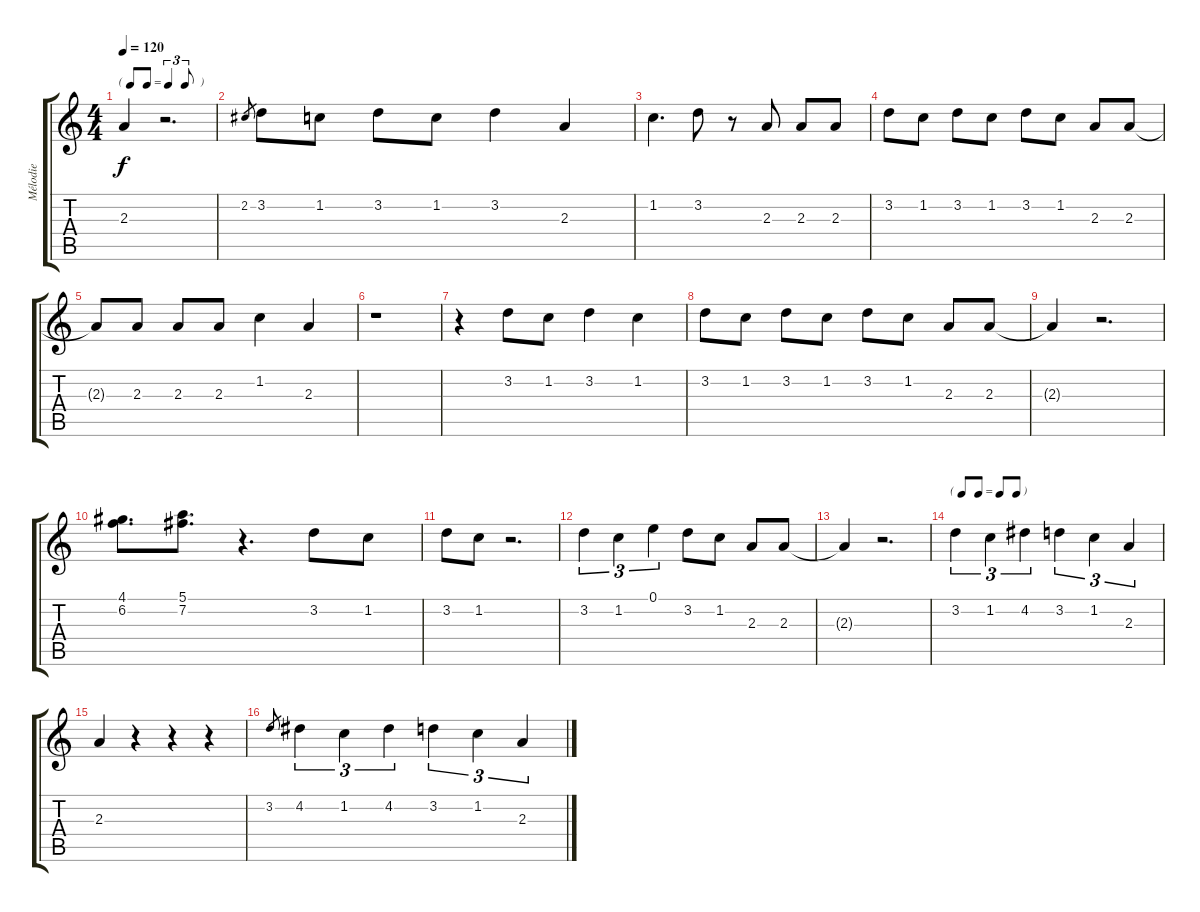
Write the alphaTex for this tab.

\track ("Mélodie" "Mélodie") {instrument electricguitarjazz}
\staff {score tabs}
\tuning (E4 B3 G3 D3 A2 E2) {hide}
\ts (4 4)
\tf triplet8th
\tempo 120
\clef g2
\ks c
2.3{t}.4{dy f} r.2{d} |
2.2.8{gr} 3.2.8 1.2.8 3.2.8 1.2.8 3.2.4 2.3.4 |
1.2.4{d} 3.2.8 r.8 2.3.8 2.3.8 2.3.8 |
3.2.8 1.2.8 3.2.8 1.2.8 3.2.8 1.2.8 2.3.8 2.3.8 |
2.3{t}.8 2.3.8 2.3.8 2.3.8 1.2.4 2.3.4 |
r.1 |
r.4 3.2.8 1.2.8 3.2.4 1.2.4 |
3.2.8 1.2.8 3.2.8 1.2.8 3.2.8 1.2.8 2.3.8 2.3.8 |
2.3{t}.4 r.2{d} |
(4.1 6.2).8{d} (5.1 7.2).8{d} r.4{d} 3.2.8 1.2.8 |
3.2.8 1.2.8 r.2{d} |
3.2.4{tu (3 2)} 1.2.4{tu (3 2)} 0.1.4{tu (3 2)} 3.2.8 1.2.8 2.3.8 2.3.8 |
2.3{t}.4 r.2{d} |
\tf none
3.2.4{tu (3 2)} 1.2.4{tu (3 2)} 4.2.4{tu (3 2)} 3.2.4{tu (3 2)} 1.2.4{tu (3 2)} 2.3.4{tu (3 2)} |
2.3.4 r.4 r.4 r.4 |
3.2.8{gr} 4.2.4{tu (3 2)} 1.2.4{tu (3 2)} 4.2.4{tu (3 2)} 3.2.4{tu (3 2)} 1.2.4{tu (3 2)} 2.3.4{tu (3 2)}
